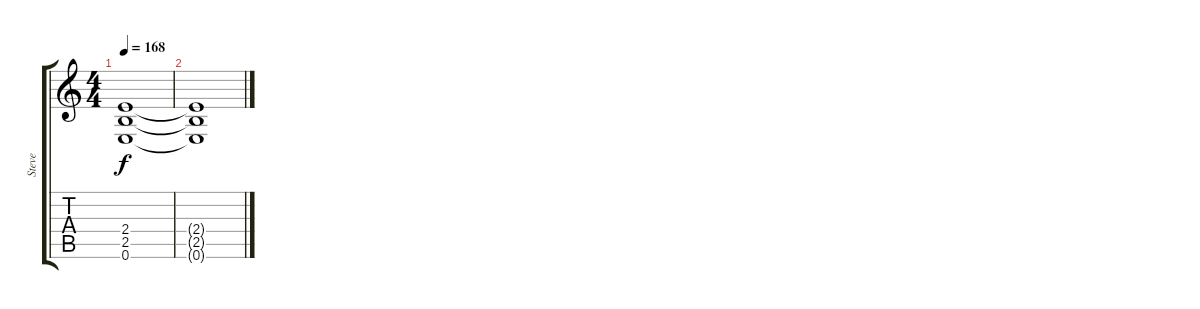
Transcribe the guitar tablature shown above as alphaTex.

\track ("Steve" "Steve") {instrument overdrivenguitar}
\staff {score tabs}
\tuning (E4 B3 G3 D3 A2 E2) {hide}
\ts (4 4)
\tempo 168
\clef g2
\ks c
(2.4{t} 2.5{t} 0.6{t}).1{dy f} |
(2.4{t} 2.5{t} 0.6{t}).1
